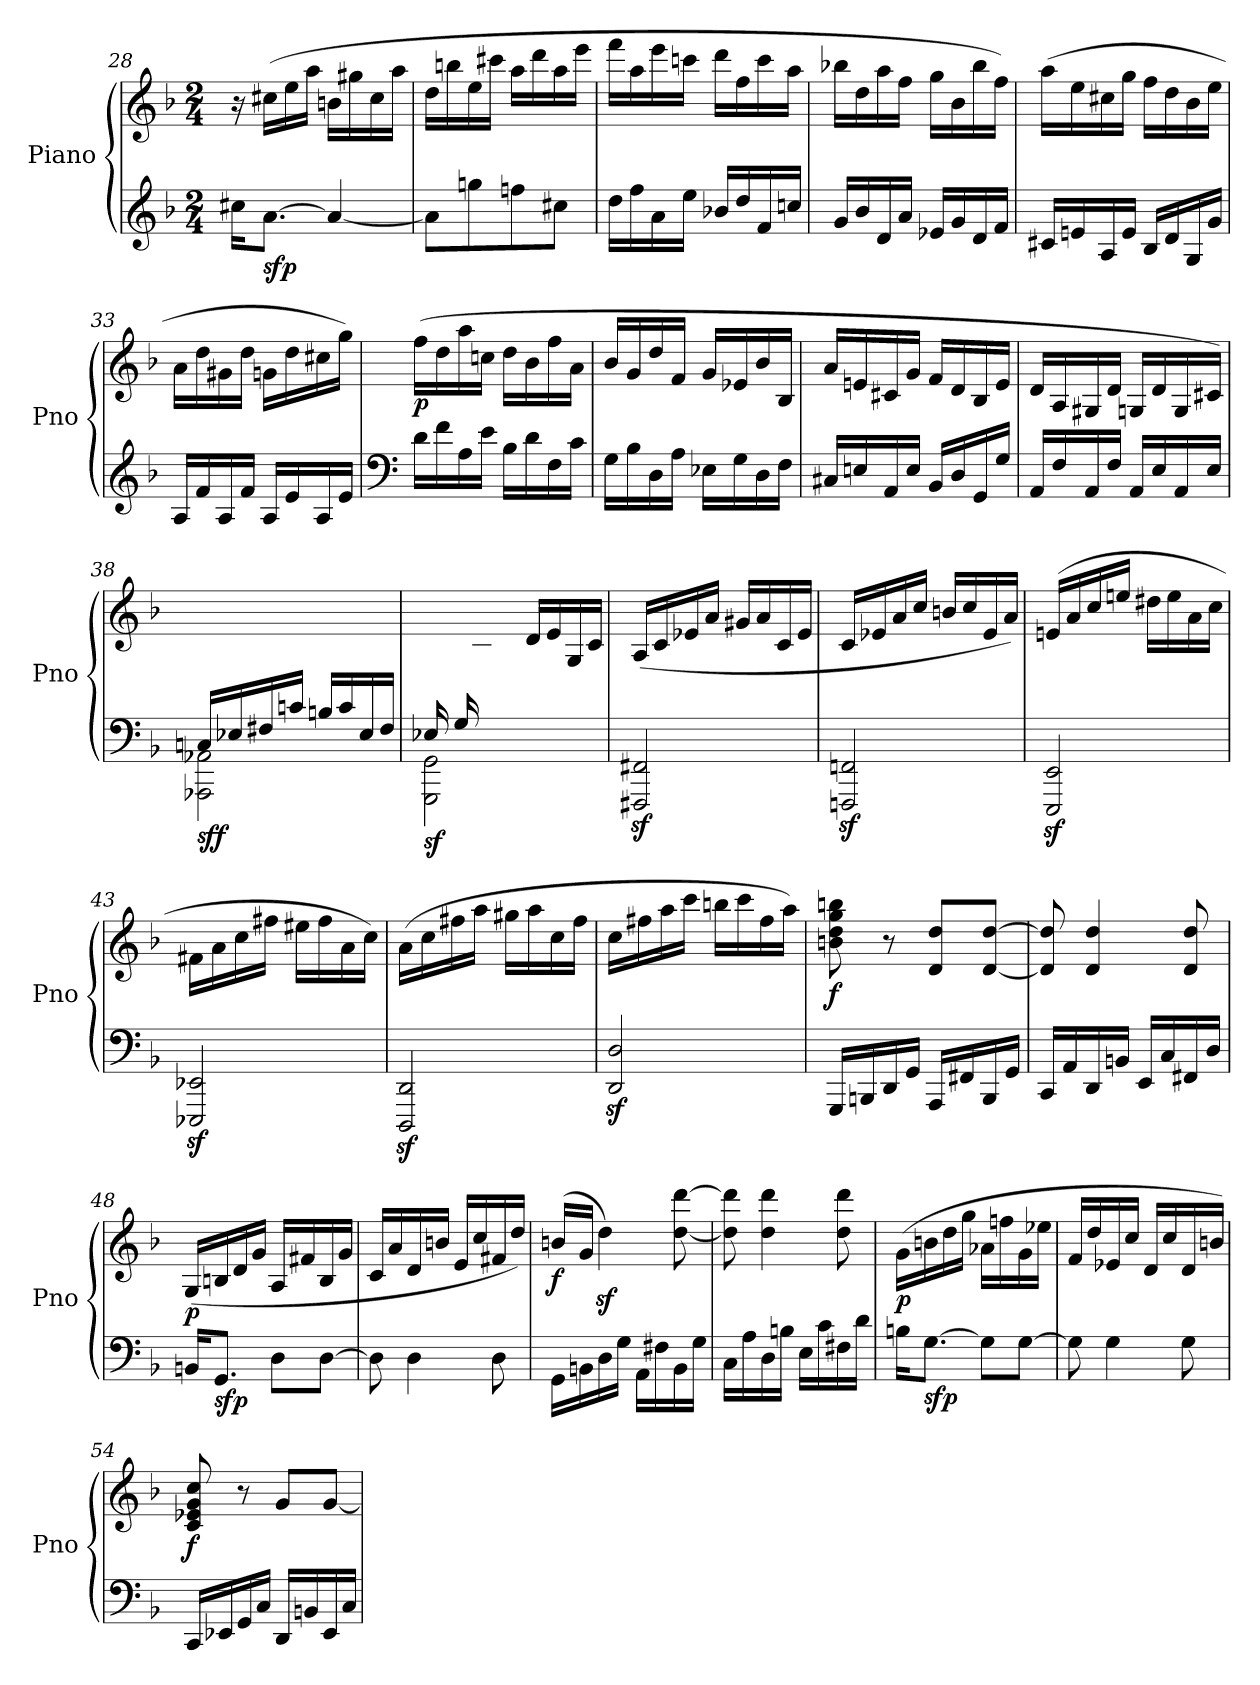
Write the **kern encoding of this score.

**kern	**kern	**dynam
*part1	*part1	*part1
*staff2	*staff1	*staff1/2
*I"Piano	*	*
*I'Pno	*	*
*clefG2	*clefG2	*
*k[b-]	*k[b-]	*
*M2/4	*M2/4	*
=28	=28	=28
16cc#X\KL	16r	.
!	!	!LO:DY:b=2
[8.a\J	(16cc#X\LL	sfp
.	16ee\	.
.	16aa\JJ	.
4a/_	16bn\LL	.
.	16gg#X\	.
.	16cc#\	.
.	16aa\JJ	.
=29	=29	=29
8a\L]	16dd\LL	.
.	16bbn\	.
8ggn\	16ee\	.
.	16ccc#X\JJ	.
8ffn\	16aa\LL	.
.	16ddd\	.
8cc#X\J	16aa\	.
.	16eee\JJ	.
!!LO:LB:g=z
=30	=30	=30
16dd\LL	16fff\LL	.
16ff\	16aa\	.
16a\	16eee\	.
16ee\JJ	16cccn\JJ	.
16b-X/LL	16ddd\LL	.
16dd/	16ff\	.
16f/	16ccc\	.
16ccn/JJ	16aa\JJ	.
!!LO:LB:g=z
=31	=31	=31
16g/LL	16bb-X\LL	.
16b-/	16dd\	.
16d/	16aa\	.
16a/JJ	16ff\JJ	.
16e-X/LL	16gg\LL	.
16g/	16b-\	.
16d/	16bb-\	.
16f/JJ	16ff\JJ)	.
=32	=32	=32
16c#X/LL	(16aa\LL	.
16en/	16ee\	.
16A/	16cc#X\	.
16e/JJ	16gg\JJ	.
16B-/LL	16ff\LL	.
16d/	16dd\	.
16G/	16b-\	.
16g/JJ	16ee\JJ	.
=33	=33	=33
16A/LL	16a\LL	.
16f/	16dd\	.
16A/	16g#X\	.
16f/JJ	16dd\JJ	.
16A/LL	16gn\LL	.
16e/	16dd\	.
16A/	16cc#X\	.
16e/JJ	16gg\JJ)	.
=34	=34	=34
*clefF4	*	*
!	!	!LO:DY:b
16d\LL	(16ff\LL	p
16f\	16dd\	.
16A\	16aa\	.
16e\JJ	16ccn\JJ	.
16B-\LL	16dd\LL	.
16d\	16b-\	.
16F\	16ff\	.
16c\JJ	16a\JJ	.
=35	=35	=35
16G\LL	16b-/LL	.
16B-\	16g/	.
16D\	16dd/	.
16A\JJ	16f/JJ	.
16E-X\LL	16g/LL	.
16G\	16e-X/	.
16D\	16b-/	.
16F\JJ	16B-/JJ	.
!!LO:PB:g=z
=36	=36	=36
!	!	!LO:DY:b
16C#X/LL	16a/LL	other-dynamics
16En/	16en/	.
16AA/	16c#X/	.
16E/JJ	16g/JJ	.
16BB-/LL	16f/LL	.
16D/	16d/	.
16GG/	16B-/	.
16G/JJ	16e/JJ	.
=37	=37	=37
16AA/LL	16d/LL	.
16F/	16A/	.
16AA/	16G#X/	.
16F/JJ	16d/JJ	.
16AA/LL	16Gn/LL	.
16E/	16d/	.
16AA/	16G/	.
16E/JJ	16c#X/JJ)	.
=38	=38	=38
*^	*	*
!	!	!	!LO:DY:b=2
!	!	!	!LO:DY:n=1:b
16Cn/LL	2AAA-X\ 2AA-X\	2ryy	sf f
16E-X/	.	.	.
16F#X/	.	.	.
16cn/JJ	.	.	.
16Bn/LL	.	.	.
16c/	.	.	.
16E-/	.	.	.
16F#/JJ	.	.	.
=39	=39	=39	=39
!	!	!	!LO:DY:b=2
(16E-X/LL	2GGG\ 2GG\	8ryy	sf
16G/	.	.	.
4.ryy	.	16c\	.
.	.	16e-X\JJ	.
.	.	16d/LL	.
.	.	16e-/	.
.	.	16G/	.
.	.	16c/JJ)	.
*v	*v	*	*
!!LO:LB:g=z
=40	=40	=40
2FFF#X/z> 2FF#X/z>	(16A/LL	.
.	16c/	.
.	16e-X/	.
.	16a/JJ	.
.	16g#X/LL	.
.	16a/	.
.	16c/	.
.	16e-/JJ	.
!!LO:LB:g=z
=41	=41	=41
2FFFn/z> 2FFn/z>	16c/LL	.
.	16e-X/	.
.	16a/	.
.	16cc/JJ	.
.	16bn/LL	.
.	16cc/	.
.	16e-/	.
.	16a/JJ)	.
=42	=42	=42
2EEE/z> 2EE/z>	(16en/LL	.
.	16a/	.
.	16cc/	.
.	16een/JJ	.
.	16dd#X\LL	.
.	16ee\	.
.	16a\	.
.	16cc\JJ	.
=43	=43	=43
2EEE-X/z> 2EE-X/z>	16f#X\LL	.
.	16a\	.
.	16cc\	.
.	16ff#X\JJ	.
.	16ee#X\LL	.
.	16ff#\	.
.	16a\	.
.	16cc\JJ)	.
=44	=44	=44
2DDD/z> 2DD/z>	(16a\LL	.
.	16cc\	.
.	16ff#X\	.
.	16aa\JJ	.
.	16gg#X\LL	.
.	16aa\	.
.	16cc\	.
.	16ff#\JJ	.
=45	=45	=45
2DD/z> 2D/z>	16cc\LL	.
.	16ff#X\	.
.	16aa\	.
.	16ccc\JJ	.
.	16bbn\LL	.
.	16ccc\	.
.	16ff#\	.
.	16aa\JJ)	.
!!LO:LB:g=z
=46	=46	=46
!	!	!LO:DY:b
16GGG/LL	8bn\ 8dd\ 8gg\ 8bbn\	f
16BBBn/	.	.
16DD/	8r	.
16GG/JJ	.	.
16AAA/LL	8d/ 8dd/L	.
16FF#X/	.	.
16BBB/	[8d/ [8dd/J	.
16GG/JJ	.	.
=47	=47	=47
16CC/LL	8d/] 8dd/]	.
16AA/	.	.
16DD/	4d/ 4dd/	.
16BBn/JJ	.	.
16EE/LL	.	.
16C/	.	.
16FF#X/	8d/ 8dd/	.
16D/JJ	.	.
=48	=48	=48
!	!	!LO:DY:b
16BBn/KL	(16G/LL	p
!	!	!LO:DY:b=2
8.GG/J	16Bn/	sfp
.	16d/	.
.	16g/JJ	.
8D\L	16A/LL	.
.	16f#X/	.
[8D\J	16B/	.
.	16g/JJ	.
=49	=49	=49
!	!	!LO:DY:a=2
8D\]	16c/LL	other-dynamics
.	16a/	.
4D\	16d/	.
.	16bn/JJ	.
.	16e/LL	.
.	16cc/	.
8D\	16f#X/	.
.	16dd/JJ)	.
=50	=50	=50
!	!	!LO:DY:b
16GG\LL	(16bn/LL	f
16BBn\	16g/JJ	.
16D\	4ddz>\)	.
16G\JJ	.	.
16AA\LL	.	.
16F#X\	.	.
16BB\	[8dd\ [8ddd\	.
16G\JJ	.	.
!!LO:LB:g=z
=51	=51	=51
16C\LL	8dd\] 8ddd\]	.
16A\	.	.
16D\	4dd\ 4ddd\	.
16Bn\JJ	.	.
16E\LL	.	.
16c\	.	.
16F#X\	8dd\ 8ddd\	.
16d\JJ	.	.
=52	=52	=52
!	!	!LO:DY:a=2
16Bn\KL	(16g\LL	p
!	!	!LO:DY:b=2
[8.G\J	16bn\	sfp
.	16dd\	.
.	16gg\JJ	.
8G\L]	16a-X\LL	.
.	16ffn\	.
[8G\J	16g\	.
.	16ee-X\JJ	.
=53	=53	=53
8G\]	16f/LL	.
.	16dd/	.
4G\	16e-X/	.
.	16cc/JJ	.
.	16d/LL	.
.	16cc/	.
8G\	16d/	.
.	16bn/JJ)	.
=54	=54	=54
!	!	!LO:DY:b
16CC/LL	8c/ 8e-X/ 8g/ 8cc/	f
16EE-X/	.	.
16GG/	8r	.
16C/JJ	.	.
16DD/LL	8g/L	.
16BBn/	.	.
16EE-/	[8g/J	.
16C/JJ	.	.
=	=	=
*-	*-	*-
